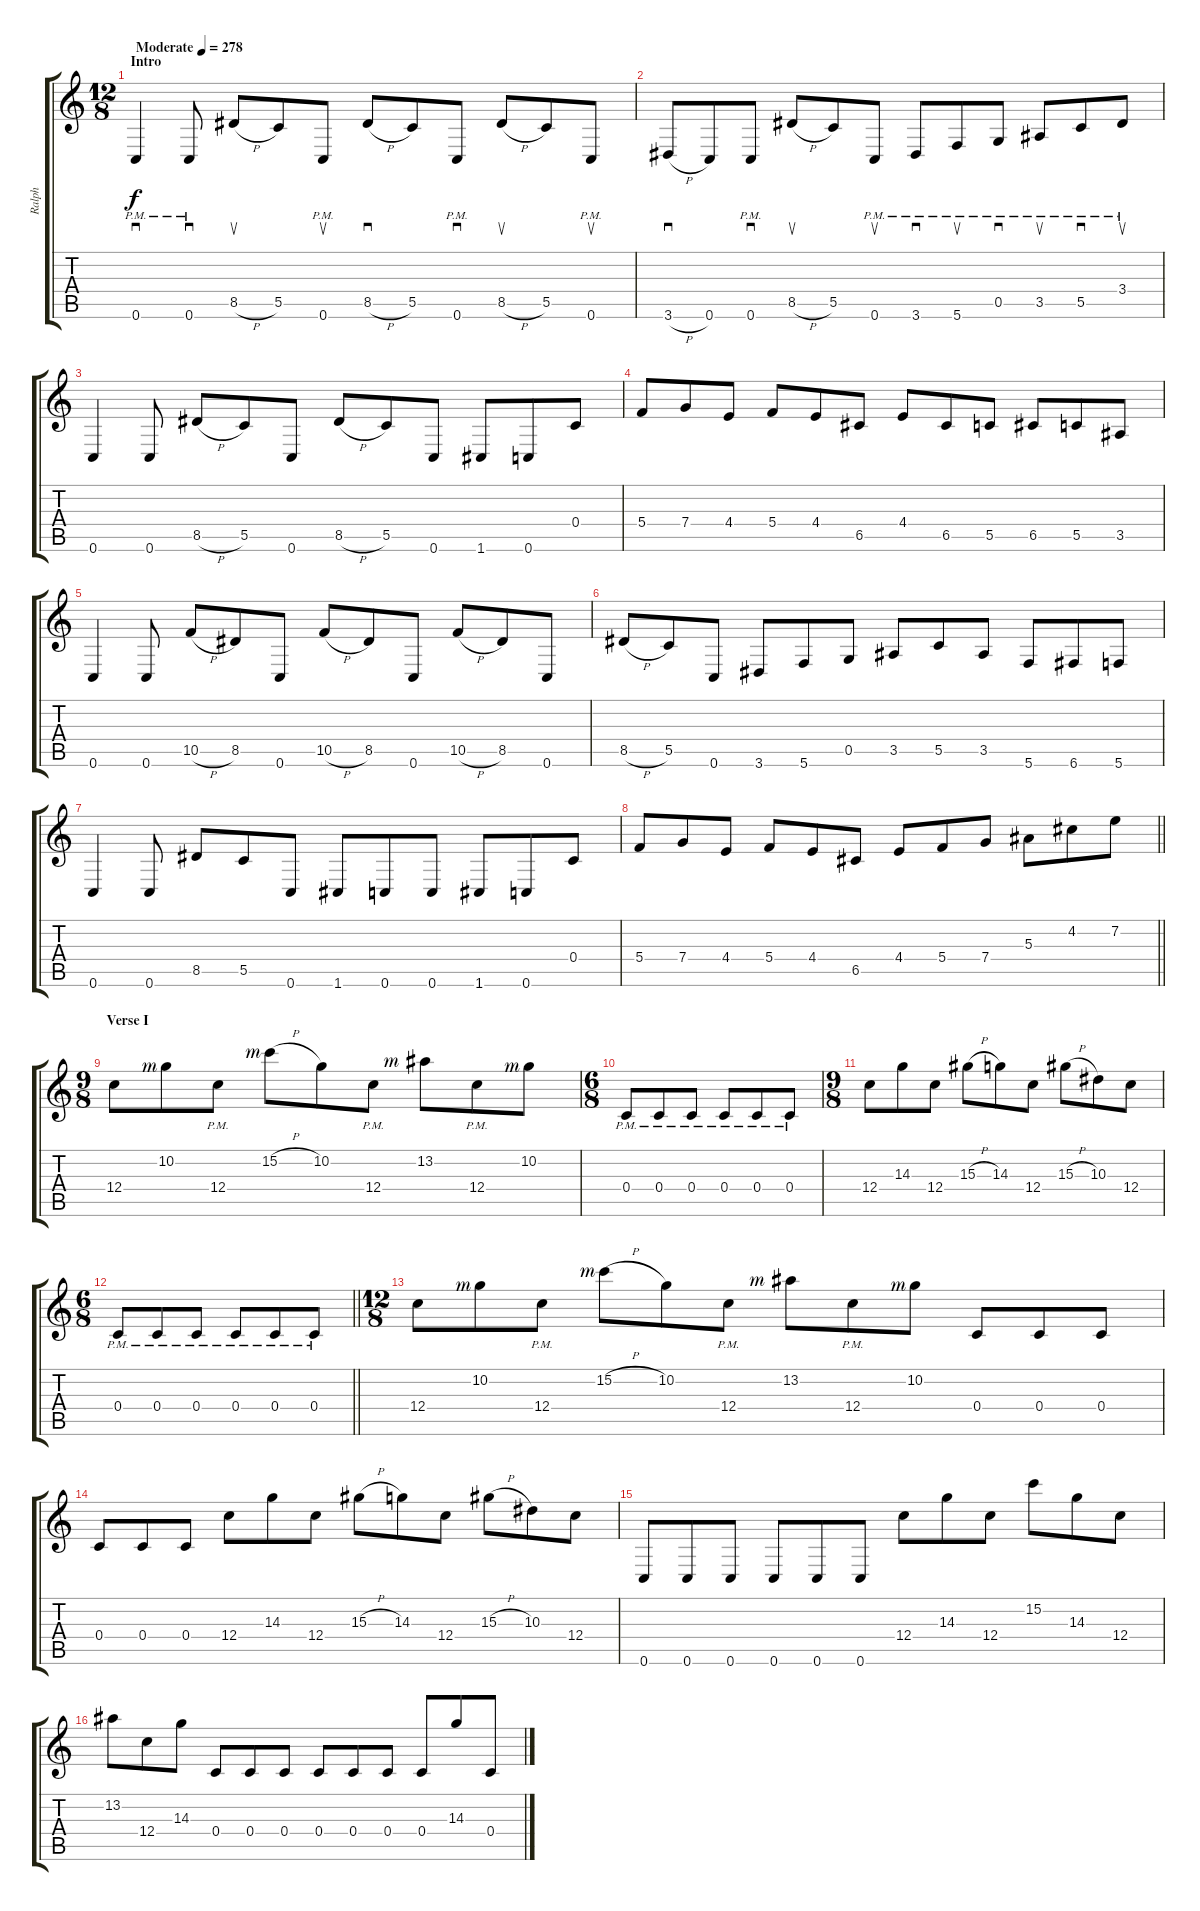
\track ("Ralph" "Ralph") {instrument distortionguitar}
\staff {score tabs}
\tuning (D4 A3 F3 C3 G2 C2) {hide}
\ts (12 8)
\section ("" "Intro")
\tempo (278 "Moderate")
\clef g2
\ks c
0.6{pm}.4{sd dy f instrument distortionguitar} 0.6{pm}.8{sd} 8.5{h}.8{su} 5.5.8 0.6{pm}.8{su} 8.5{h}.8{sd} 5.5.8 0.6{pm}.8{sd} 8.5{h}.8{su} 5.5.8 0.6{pm}.8{su} |
3.6{h}.8{sd} 0.6.8 0.6{pm}.8{sd} 8.5{h}.8{su} 5.5.8 0.6{pm}.8{su} 3.6{pm}.8{sd} 5.6{pm}.8{su} 0.5{pm}.8{sd} 3.5{pm}.8{su} 5.5{pm}.8{sd} 3.4{pm}.8{su} |
0.6.4 0.6.8 8.5{h}.8 5.5.8 0.6.8 8.5{h}.8 5.5.8 0.6.8 1.6.8 0.6.8 0.4.8 |
5.4.8 7.4.8 4.4.8 5.4.8 4.4.8 6.5.8 4.4.8 6.5.8 5.5.8 6.5.8 5.5.8 3.5.8 |
0.6.4 0.6.8 10.5{h}.8 8.5.8 0.6.8 10.5{h}.8 8.5.8 0.6.8 10.5{h}.8 8.5.8 0.6.8 |
8.5{h}.8 5.5.8 0.6.8 3.6.8 5.6.8 0.5.8 3.5.8 5.5.8 3.5.8 5.6.8 6.6.8 5.6.8 |
0.6.4 0.6.8 8.5.8 5.5.8 0.6.8 1.6.8 0.6.8 0.6.8 1.6.8 0.6.8 0.4.8 |
\barLineRight lightlight
5.4.8 7.4.8 4.4.8 5.4.8 4.4.8 6.5.8 4.4.8 5.4.8 7.4.8 5.3.8 4.2.8 7.2.8 |
\ts (9 8)
\section ("" "Verse I")
12.4.8 10.2{rf 3}.8 12.4{pm}.8 15.2{h rf 3}.8 10.2.8 12.4{pm}.8 13.2{rf 3}.8 12.4{pm}.8 10.2{rf 3}.8 |
\ts (6 8)
0.4{pm}.8 0.4{pm}.8 0.4{pm}.8 0.4{pm}.8 0.4{pm}.8 0.4{pm}.8 |
\ts (9 8)
12.4.8 14.3.8 12.4.8 15.3{h}.8 14.3.8 12.4.8 15.3{h}.8 10.3.8 12.4.8 |
\ts (6 8)
\barLineRight lightlight
0.4{pm}.8 0.4{pm}.8 0.4{pm}.8 0.4{pm}.8 0.4{pm}.8 0.4{pm}.8 |
\ts (12 8)
12.4.8 10.2{rf 3}.8 12.4{pm}.8 15.2{h rf 3}.8 10.2.8 12.4{pm}.8 13.2{rf 3}.8 12.4{pm}.8 10.2{rf 3}.8 0.4.8 0.4.8 0.4.8 |
0.4.8 0.4.8 0.4.8 12.4.8 14.3.8 12.4.8 15.3{h}.8 14.3.8 12.4.8 15.3{h}.8 10.3.8 12.4.8 |
0.6.8 0.6.8 0.6.8 0.6.8 0.6.8 0.6.8 12.4.8 14.3.8 12.4.8 15.2.8 14.3.8 12.4.8 |
13.2.8 12.4.8 14.3.8 0.4.8 0.4.8 0.4.8 0.4.8 0.4.8 0.4.8 0.4.8 14.3.8 0.4.8
